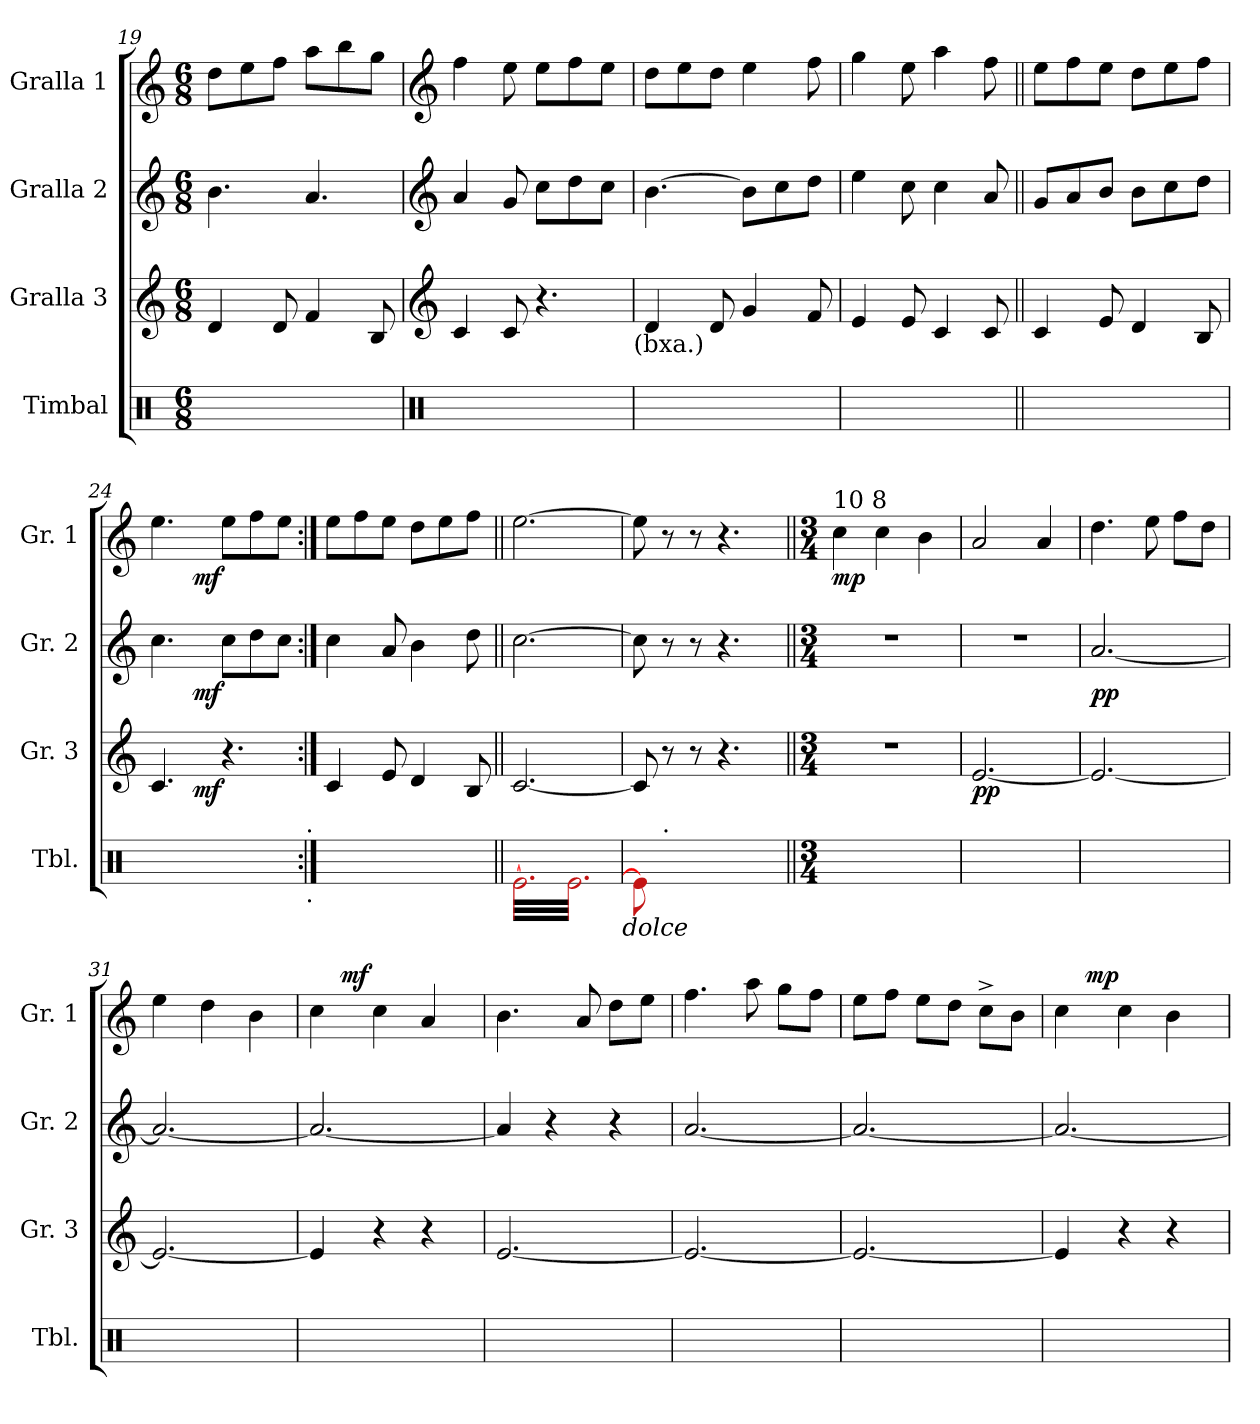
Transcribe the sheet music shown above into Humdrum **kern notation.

**kern	**kern	**dynam	**kern	**dynam	**kern	**dynam
*part4	*part3	*part3	*part2	*part2	*part1	*part1
*staff4	*staff3	*staff3	*staff2	*staff2	*staff1	*staff1
*I"Timbal	*I"Gralla 3	*	*I"Gralla 2	*	*I"Gralla 1	*
*I'Tbl.	*I'Gr. 3	*	*I'Gr. 2	*	*I'Gr. 1	*
*clefX	*clefG2	*	*clefG2	*	*clefG2	*
*k[]	*k[]	*	*k[]	*	*k[]	*
*M6/8	*M6/8	*	*M6/8	*	*M6/8	*
=19	=19	=19	=19	=19	=19	=19
2.ryy	4d/	.	4.b\	.	8dd\L	.
.	.	.	.	.	8ee\	.
.	8d/	.	.	.	8ff\J	.
.	4f/	.	4.a/	.	8aa\L	.
.	.	.	.	.	8bb\	.
.	8B/	.	.	.	8gg\J	.
!!LO:PB:g=z
=20	=20	=20	=20	=20	=20	=20
*clefX	*clefG2	*	*clefG2	*	*clefG2	*
2.ryy	4c/	.	4a/	.	4ff\	.
.	8c/	.	8g/	.	8ee\	.
.	4.r	.	8cc\L	.	8ee\L	.
.	.	.	8dd\	.	8ff\	.
.	.	.	8cc\J	.	8ee\J	.
!	!LO:TX:b:t=(bxa.)	!	!	!	!	!
=21	=21	=21	=21	=21	=21	=21
2.ryy	4d/	.	[4.b\	.	8dd\L	.
.	.	.	.	.	8ee\	.
.	8d/	.	.	.	8dd\J	.
.	4g/	.	8b\L]	.	4ee\	.
.	.	.	8cc\	.	.	.
.	8f/	.	8dd\J	.	8ff\	.
=22	=22	=22	=22	=22	=22	=22
2.ryy	4e/	.	4ee\	.	4gg\	.
.	8e/	.	8cc\	.	8ee\	.
.	4c/	.	4cc\	.	4aa\	.
.	8c/	.	8a/	.	8ff\	.
=23||	=23||	=23||	=23||	=23||	=23||	=23||
2.ryy	4c/	.	8g/L	.	8ee\L	.
.	.	.	8a/	.	8ff\	.
.	8e/	.	8b/J	.	8ee\J	.
.	4d/	.	8b\L	.	8dd\L	.
.	.	.	8cc\	.	8ee\	.
.	8B/	.	8dd\J	.	8ff\J	.
=24	=24	=24	=24	=24	=24	=24
*	*^	*	*^	*	*^	*
2.ryy	4.c/	4ryy	.	4.cc\	4ryy	.	4.ee\	4ryy	.
!	!	!	!LO:DY:b	!	!	!LO:DY:b	!	!	!LO:DY:b
.	.	2ryy	mf	.	2ryy	mf	.	2ryy	mf
.	4.r	.	.	8cc\L	.	.	8ee\L	.	.
.	.	.	.	8dd\	.	.	8ff\	.	.
.	.	.	.	8cc\J	.	.	8ee\J	.	.
!LO:TX:b:t=.	!	!	!	!	!	!	!	!	!
!LO:TX:a:t=.	!	!	!	!	!	!	!	!	!
*	*v	*v	*	*	*	*	*v	*v	*
*	*	*	*v	*v	*	*	*
=25:|!	=25:|!	=25:|!	=25:|!	=25:|!	=25:|!	=25:|!
2.ryy	4c/	.	4cc\	.	8ee\L	.
.	.	.	.	.	8ff\	.
.	8e/	.	8a/	.	8ee\J	.
.	4d/	.	4b\	.	8dd\L	.
.	.	.	.	.	8ee\	.
.	8B/	.	8dd\	.	8ff\J	.
=26||	=26||	=26||	=26||	=26||	=26||	=26||
*tremolo	*	*	*	*	*	*
[32e\LLL	[2.c/	.	[2.cc\	.	[2.ee\	.
32e\	.	.	.	.	.	.
32e\	.	.	.	.	.	.
32e\	.	.	.	.	.	.
32e\	.	.	.	.	.	.
32e\	.	.	.	.	.	.
32e\	.	.	.	.	.	.
32e\	.	.	.	.	.	.
32e\	.	.	.	.	.	.
32e\	.	.	.	.	.	.
32e\	.	.	.	.	.	.
32e\	.	.	.	.	.	.
32e\	.	.	.	.	.	.
32e\	.	.	.	.	.	.
32e\	.	.	.	.	.	.
32e\	.	.	.	.	.	.
32e\	.	.	.	.	.	.
32e\	.	.	.	.	.	.
32e\	.	.	.	.	.	.
32e\	.	.	.	.	.	.
32e\	.	.	.	.	.	.
32e\	.	.	.	.	.	.
32e\	.	.	.	.	.	.
32e\JJJ	.	.	.	.	.	.
*Xtremolo	*	*	*	*	*	*
!LO:TX:b:i:t=dolce	!	!	!	!	!	!
!!LO:LB:g=z
=27	=27	=27	=27	=27	=27	=27
8e\]	8c/]	.	8cc\]	.	8ee\]	.
!LO:TX:a:t=.	!	!	!	!	!	!
2ryy	8r	.	8r	.	8r	.
.	8r	.	8r	.	8r	.
.	4.r	.	4.r	.	4.r	.
8ryy	.	.	.	.	.	.
=28||	=28||	=28||	=28||	=28||	=28||	=28||
*M3/4	*M3/4	*	*M3/4	*	*M3/4	*
!	!	!	!	!	!LO:TX:a:t=10 8	!
!	!	!	!	!	!	!LO:DY:b
2.ryy	2.r	.	2.r	.	4cc\	mp
.	.	.	.	.	4cc\	.
.	.	.	.	.	4b\	.
=29	=29	=29	=29	=29	=29	=29
!	!	!LO:DY:b	!	!	!	!
2.ryy	[2.e/	pp	2.r	.	2a/	.
.	.	.	.	.	4a/	.
=30	=30	=30	=30	=30	=30	=30
!	!	!	!	!LO:DY:b	!	!
2.ryy	2.e/_	.	[2.a/	pp	4.dd\	.
.	.	.	.	.	8ee\	.
.	.	.	.	.	8ff\L	.
.	.	.	.	.	8dd\J	.
=31	=31	=31	=31	=31	=31	=31
2.ryy	2.e/_	.	2.a/_	.	4ee\	.
.	.	.	.	.	4dd\	.
.	.	.	.	.	4b\	.
=32	=32	=32	=32	=32	=32	=32
*	*	*	*	*	*^	*
2.ryy	4e/]	.	2.a/_	.	4cc\	8ryy	.
!	!	!	!	!	!	!	!LO:DY:a
.	.	.	.	.	.	2ryy	mf
.	4r	.	.	.	4cc\	.	.
.	4r	.	.	.	4a/	.	.
.	.	.	.	.	.	8ryy	.
*	*	*	*	*	*v	*v	*
=33	=33	=33	=33	=33	=33	=33
2.ryy	[2.e/	.	4a/]	.	4.b\	.
.	.	.	4r	.	.	.
.	.	.	.	.	8a/	.
.	.	.	4r	.	8dd\L	.
.	.	.	.	.	8ee\J	.
=34	=34	=34	=34	=34	=34	=34
2.ryy	2.e/_	.	[2.a/	.	4.ff\	.
.	.	.	.	.	8aa\	.
.	.	.	.	.	8gg\L	.
.	.	.	.	.	8ff\J	.
!!LO:LB:g=z
=35	=35	=35	=35	=35	=35	=35
2.ryy	2.e/_	.	2.a/_	.	8ee\L	.
.	.	.	.	.	8ff\J	.
.	.	.	.	.	8ee\L	.
.	.	.	.	.	8dd\J	.
.	.	.	.	.	8cc^\L	.
.	.	.	.	.	8b\J	.
=36	=36	=36	=36	=36	=36	=36
*	*	*	*	*	*^	*
2.ryy	4e/]	.	2.a/_	.	4cc\	8ryy	.
!	!	!	!	!	!	!	!LO:DY:a
.	.	.	.	.	.	2ryy	mp
.	4r	.	.	.	4cc\	.	.
.	4r	.	.	.	4b\	.	.
.	.	.	.	.	.	8ryy	.
*	*	*	*	*	*v	*v	*
=	=	=	=	=	=	=
*-	*-	*-	*-	*-	*-	*-
